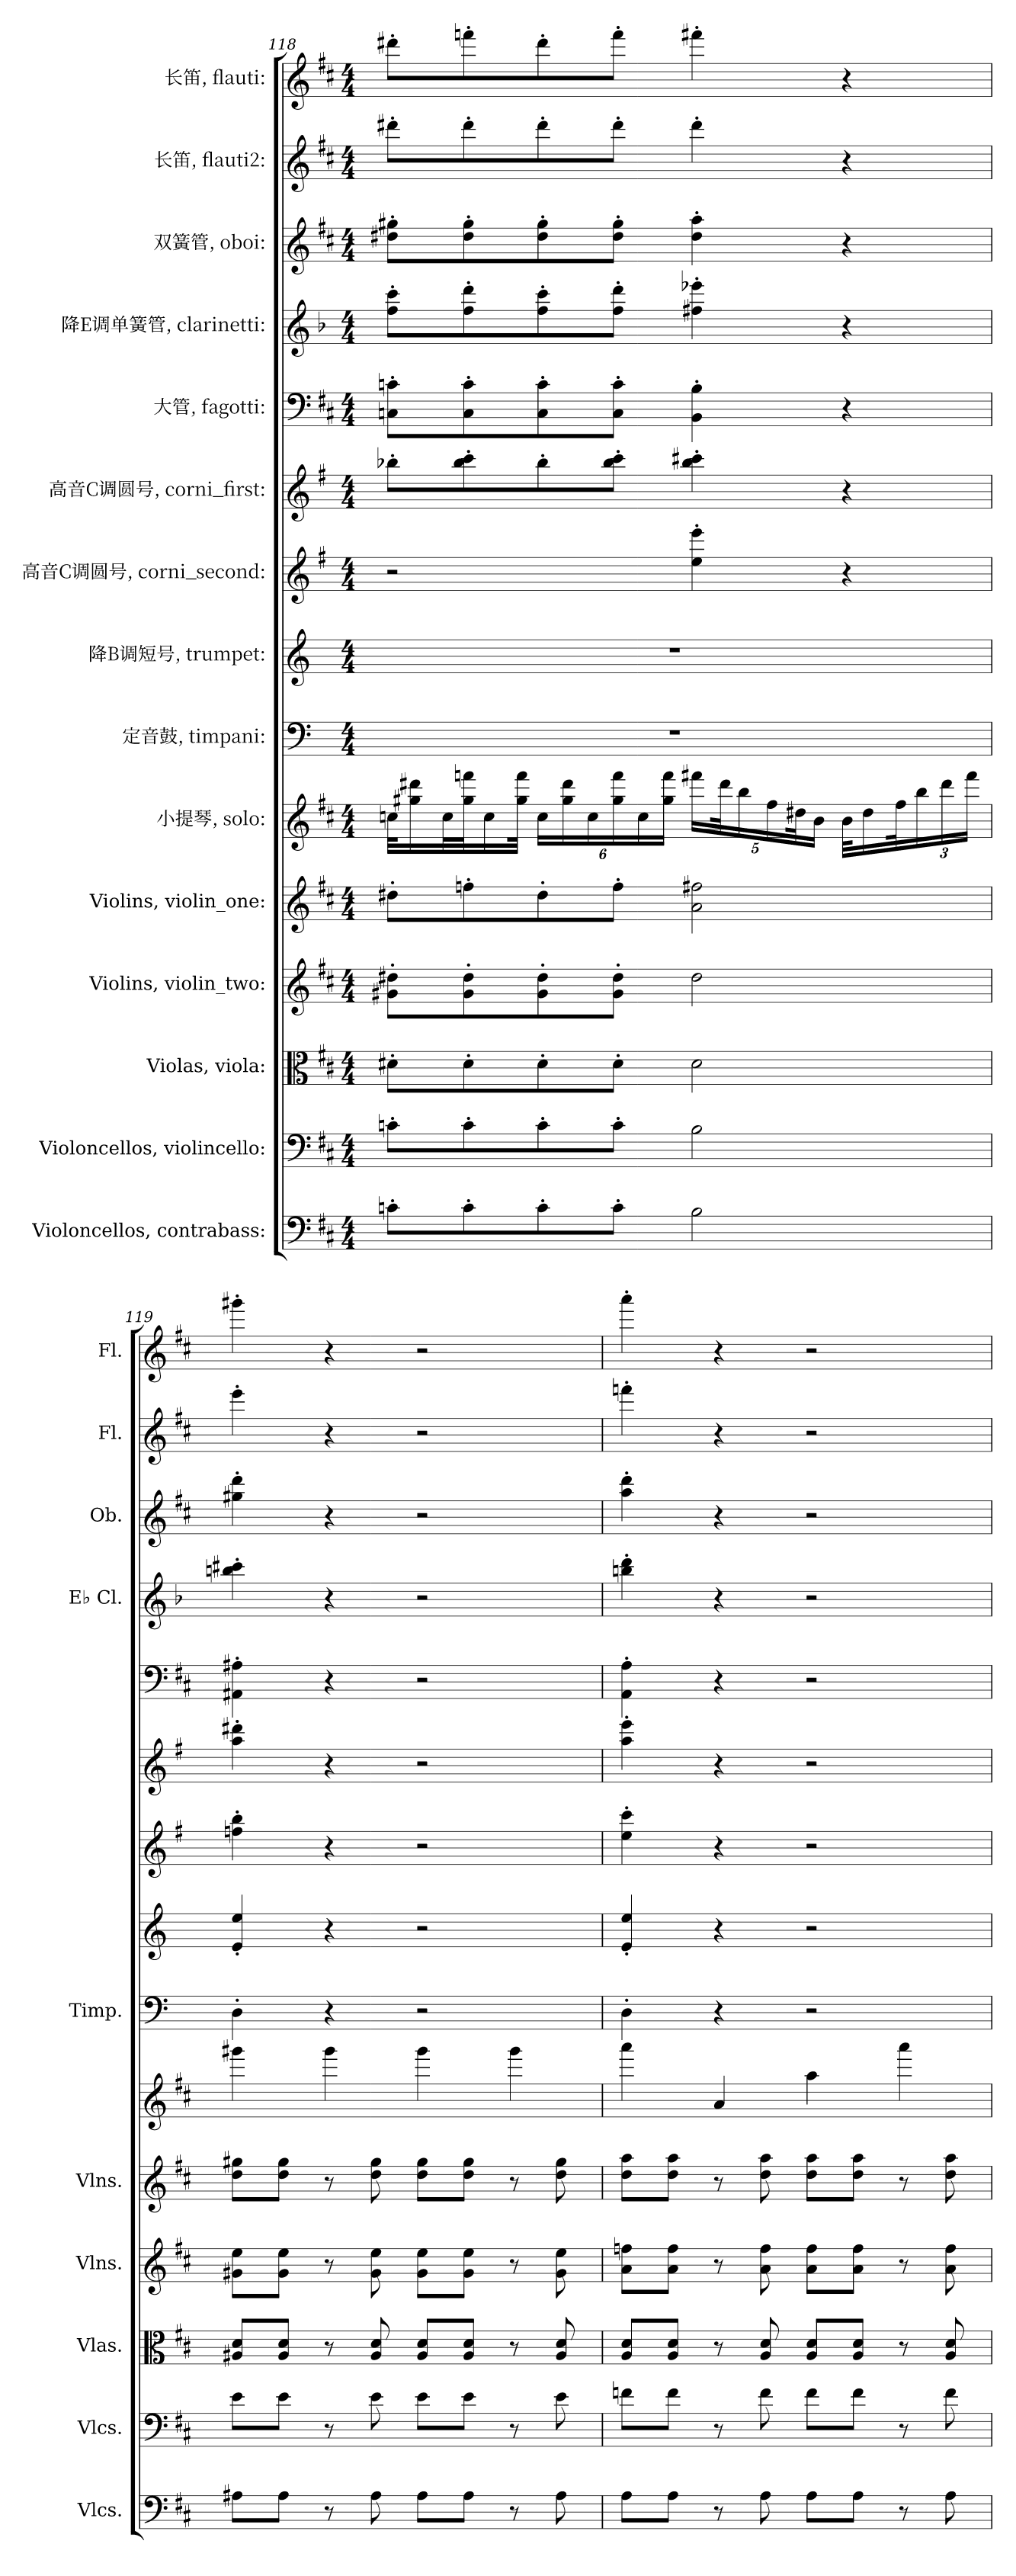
**kern	**kern	**kern	**kern	**kern	**kern	**kern	**kern	**kern	**kern	**kern	**kern	**kern	**kern	**kern
*part15	*part14	*part13	*part12	*part11	*part10	*part9	*part8	*part7	*part6	*part5	*part4	*part3	*part2	*part1
*staff15	*staff14	*staff13	*staff12	*staff11	*staff10	*staff9	*staff8	*staff7	*staff6	*staff5	*staff4	*staff3	*staff2	*staff1
*I"Violoncellos, contrabass:	*I"Violoncellos, violincello:	*I"Violas, viola:	*I"Violins, violin_two:	*I"Violins, violin_one:	*I"小提琴, solo:	*I"定音鼓, timpani:	*I"降B调短号, trumpet:	*I"高音C调圆号, corni_second:	*I"高音C调圆号, corni_first:	*I"大管, fagotti:	*I"降E调单簧管, clarinetti:	*I"双簧管, oboi:	*I"长笛, flauti2:	*I"长笛, flauti:
*I'Vlcs.	*I'Vlcs.	*I'Vlas.	*I'Vlns.	*I'Vlns.	*	*I'Timp.	*	*	*	*	*I'E♭ Cl.	*I'Ob.	*I'Fl.	*I'Fl.
!!LO:PB:g=z
*clefF4	*clefF4	*clefC3	*clefG2	*clefG2	*clefG2	*clefF4	*clefG2	*clefG2	*clefG2	*clefF4	*clefG2	*clefG2	*clefG2	*clefG2
*	*	*	*	*	*	*	*ITrd1c2	*ITrd4c7	*ITrd4c7	*	*ITrd-2c-3	*	*	*
*k[f#c#]	*k[f#c#]	*k[f#c#]	*k[f#c#]	*k[f#c#]	*k[f#c#]	*k[]	*k[b-e-]	*k[]	*k[]	*k[f#c#]	*k[b-e-a-d-]	*k[f#c#]	*k[f#c#]	*k[f#c#]
*M4/4	*M4/4	*M4/4	*M4/4	*M4/4	*M4/4	*M4/4	*M4/4	*M4/4	*M4/4	*M4/4	*M4/4	*M4/4	*M4/4	*M4/4
=118	=118	=118	=118	=118	=118	=118	=118	=118	=118	=118	=118	=118	=118	=118
8cn'\L	8cn'\L	8d#X'\L	8g#X\' 8dd#X\'L	8dd#X'\L	32ccn\KLL	1r	1r	2r	8ee-X'\L	8Cn\' 8cn\'L	8aa-\' 8eee-\'L	8dd#X\' 8gg#X\'L	8ddd#X'\L	8ddd#X'\L
.	.	.	.	.	16gg#X\ 16ddd#X\	.	.	.	.	.	.	.	.	.
.	.	.	.	.	32cc\L	.	.	.	.	.	.	.	.	.
8c'\	8c'\	8d#'\	8g#\' 8dd#\'	8ffn'\	32gg#\ 32fffn\J	.	.	.	8ee-\' 8ff\'	8C\' 8c\'	8aa-\' 8fff\'	8dd#\' 8gg#\'	8ddd#'\	8fffn'\
.	.	.	.	.	16cc\	.	.	.	.	.	.	.	.	.
.	.	.	.	.	32gg#\ 32fff\JJk	.	.	.	.	.	.	.	.	.
*	*	*	*	*	*Xbrackettup	*	*	*	*	*	*	*	*	*
8c'\	8c'\	8d#'\	8g#\' 8dd#\'	8dd#'\	24cc\LL	.	.	.	8ee-'\	8C\' 8c\'	8aa-\' 8eee-\'	8dd#\' 8gg#\'	8ddd#'\	8ddd#'\
.	.	.	.	.	24gg#\ 24ddd#\	.	.	.	.	.	.	.	.	.
.	.	.	.	.	24cc\	.	.	.	.	.	.	.	.	.
8c'\J	8c'\J	8d#'\J	8g#\' 8dd#\'J	8ff'\J	24gg#\ 24fff\	.	.	.	8ee-\' 8ff\'J	8C\' 8c\'J	8aa-\' 8fff\'J	8dd#\' 8gg#\'J	8ddd#'\J	8fff'\J
.	.	.	.	.	24cc\	.	.	.	.	.	.	.	.	.
.	.	.	.	.	24gg#\ 24fff\JJ	.	.	.	.	.	.	.	.	.
2B\	2B\	2d#\	2dd#\	2a\ 2ff#X\	20fff#X\LL	.	.	4a\' 4aa\'	4ee-\' 4ff#X\'	4BB\' 4B\'	4aan\' 4ggg-X\'	4dd#\' 4aa\'	4ddd#'\	4fff#X'\
.	.	.	.	.	40ddd#\K	.	.	.	.	.	.	.	.	.
.	.	.	.	.	20bb\	.	.	.	.	.	.	.	.	.
.	.	.	.	.	20ff#\	.	.	.	.	.	.	.	.	.
.	.	.	.	.	40dd#X\K	.	.	.	.	.	.	.	.	.
.	.	.	.	.	20b\JJ	.	.	.	.	.	.	.	.	.
.	.	.	.	.	32b\KLL	.	.	4r	4r	4r	4r	4r	4r	4r
.	.	.	.	.	16dd#\	.	.	.	.	.	.	.	.	.
.	.	.	.	.	32ff#\K	.	.	.	.	.	.	.	.	.
.	.	.	.	.	24bb\	.	.	.	.	.	.	.	.	.
.	.	.	.	.	24ddd#\	.	.	.	.	.	.	.	.	.
.	.	.	.	.	24fff#\JJ	.	.	.	.	.	.	.	.	.
!!LO:PB:g=z
=119	=119	=119	=119	=119	=119	=119	=119	=119	=119	=119	=119	=119	=119	=119
8A#X\L	8e\L	8A#X/ 8d/L	8g#X\ 8ee\L	8dd\ 8gg#X\L	4ggg#X\	4D'\	4d/' 4dd/'	4b-X\' 4ee\'	4dd\' 4gg#X\'	4AA#X\' 4A#X\'	4dddn\' 4eeen\'	4gg#X\' 4ddd\'	4eee'\	4ggg#X'\
8A#\J	8e\J	8A#/ 8d/J	8g#\ 8ee\J	8dd\ 8gg#\J	.	.	.	.	.	.	.	.	.	.
8r	8r	8r	8r	8r	4ggg#\	4r	4r	4r	4r	4r	4r	4r	4r	4r
8A#\	8e\	8A#/ 8d/	8g#\ 8ee\	8dd\ 8gg#\	.	.	.	.	.	.	.	.	.	.
8A#\L	8e\L	8A#/ 8d/L	8g#\ 8ee\L	8dd\ 8gg#\L	4ggg#\	2r	2r	2r	2r	2r	2r	2r	2r	2r
8A#\J	8e\J	8A#/ 8d/J	8g#\ 8ee\J	8dd\ 8gg#\J	.	.	.	.	.	.	.	.	.	.
8r	8r	8r	8r	8r	4ggg#\	.	.	.	.	.	.	.	.	.
8A#\	8e\	8A#/ 8d/	8g#\ 8ee\	8dd\ 8gg#\	.	.	.	.	.	.	.	.	.	.
=120	=120	=120	=120	=120	=120	=120	=120	=120	=120	=120	=120	=120	=120	=120
8A\L	8fn\L	8A/ 8d/L	8a\ 8ffn\L	8dd\ 8aa\L	4aaa\	4D'\	4d/' 4dd/'	4a\' 4ff\'	4dd\' 4aa\'	4AA\' 4A\'	4dddn\' 4fff\'	4aa\' 4ddd\'	4fffn'\	4aaa'\
8A\J	8f\J	8A/ 8d/J	8a\ 8ff\J	8dd\ 8aa\J	.	.	.	.	.	.	.	.	.	.
8r	8r	8r	8r	8r	4a/	4r	4r	4r	4r	4r	4r	4r	4r	4r
8A\	8f\	8A/ 8d/	8a\ 8ff\	8dd\ 8aa\	.	.	.	.	.	.	.	.	.	.
8A\L	8f\L	8A/ 8d/L	8a\ 8ff\L	8dd\ 8aa\L	4aa\	2r	2r	2r	2r	2r	2r	2r	2r	2r
8A\J	8f\J	8A/ 8d/J	8a\ 8ff\J	8dd\ 8aa\J	.	.	.	.	.	.	.	.	.	.
8r	8r	8r	8r	8r	4aaa\	.	.	.	.	.	.	.	.	.
8A\	8f\	8A/ 8d/	8a\ 8ff\	8dd\ 8aa\	.	.	.	.	.	.	.	.	.	.
=	=	=	=	=	=	=	=	=	=	=	=	=	=	=
*-	*-	*-	*-	*-	*-	*-	*-	*-	*-	*-	*-	*-	*-	*-
